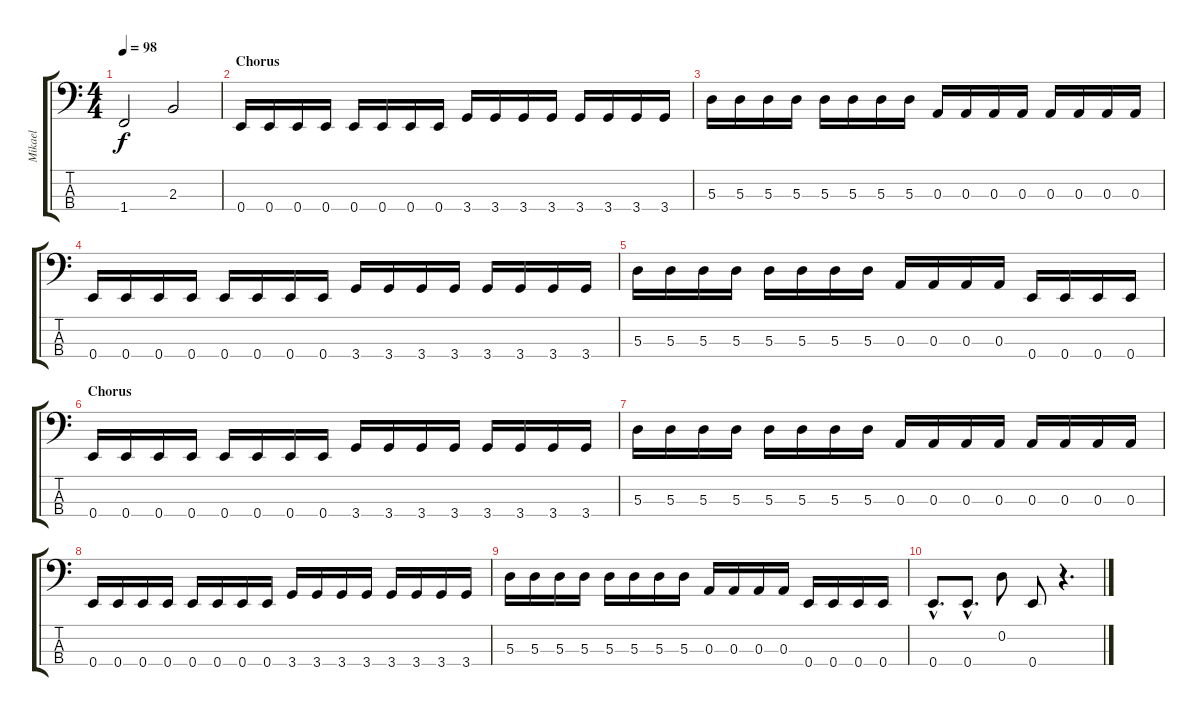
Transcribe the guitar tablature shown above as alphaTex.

\track ("Mikael" "Mikael") {instrument electricbasspick}
\staff {score tabs}
\tuning (G2 D2 A1 E1) {hide}
\ts (4 4)
\tempo 98
\clef f4
\ks c
1.4.2{dy f} 2.3.2 |
\section ("" "Chorus")
0.4.16 0.4.16 0.4.16 0.4.16 0.4.16 0.4.16 0.4.16 0.4.16 3.4.16 3.4.16 3.4.16 3.4.16 3.4.16 3.4.16 3.4.16 3.4.16 |
5.3.16 5.3.16 5.3.16 5.3.16 5.3.16 5.3.16 5.3.16 5.3.16 0.3.16 0.3.16 0.3.16 0.3.16 0.3.16 0.3.16 0.3.16 0.3.16 |
0.4.16 0.4.16 0.4.16 0.4.16 0.4.16 0.4.16 0.4.16 0.4.16 3.4.16 3.4.16 3.4.16 3.4.16 3.4.16 3.4.16 3.4.16 3.4.16 |
5.3.16 5.3.16 5.3.16 5.3.16 5.3.16 5.3.16 5.3.16 5.3.16 0.3.16 0.3.16 0.3.16 0.3.16 0.4.16 0.4.16 0.4.16 0.4.16 |
\section ("" "Chorus")
0.4.16 0.4.16 0.4.16 0.4.16 0.4.16 0.4.16 0.4.16 0.4.16 3.4.16 3.4.16 3.4.16 3.4.16 3.4.16 3.4.16 3.4.16 3.4.16 |
5.3.16 5.3.16 5.3.16 5.3.16 5.3.16 5.3.16 5.3.16 5.3.16 0.3.16 0.3.16 0.3.16 0.3.16 0.3.16 0.3.16 0.3.16 0.3.16 |
0.4.16 0.4.16 0.4.16 0.4.16 0.4.16 0.4.16 0.4.16 0.4.16 3.4.16 3.4.16 3.4.16 3.4.16 3.4.16 3.4.16 3.4.16 3.4.16 |
5.3.16 5.3.16 5.3.16 5.3.16 5.3.16 5.3.16 5.3.16 5.3.16 0.3.16 0.3.16 0.3.16 0.3.16 0.4.16 0.4.16 0.4.16 0.4.16 |
0.4{hac}.8{d} 0.4{hac}.8{d} 0.2.8 0.4.8 r.4{d}
